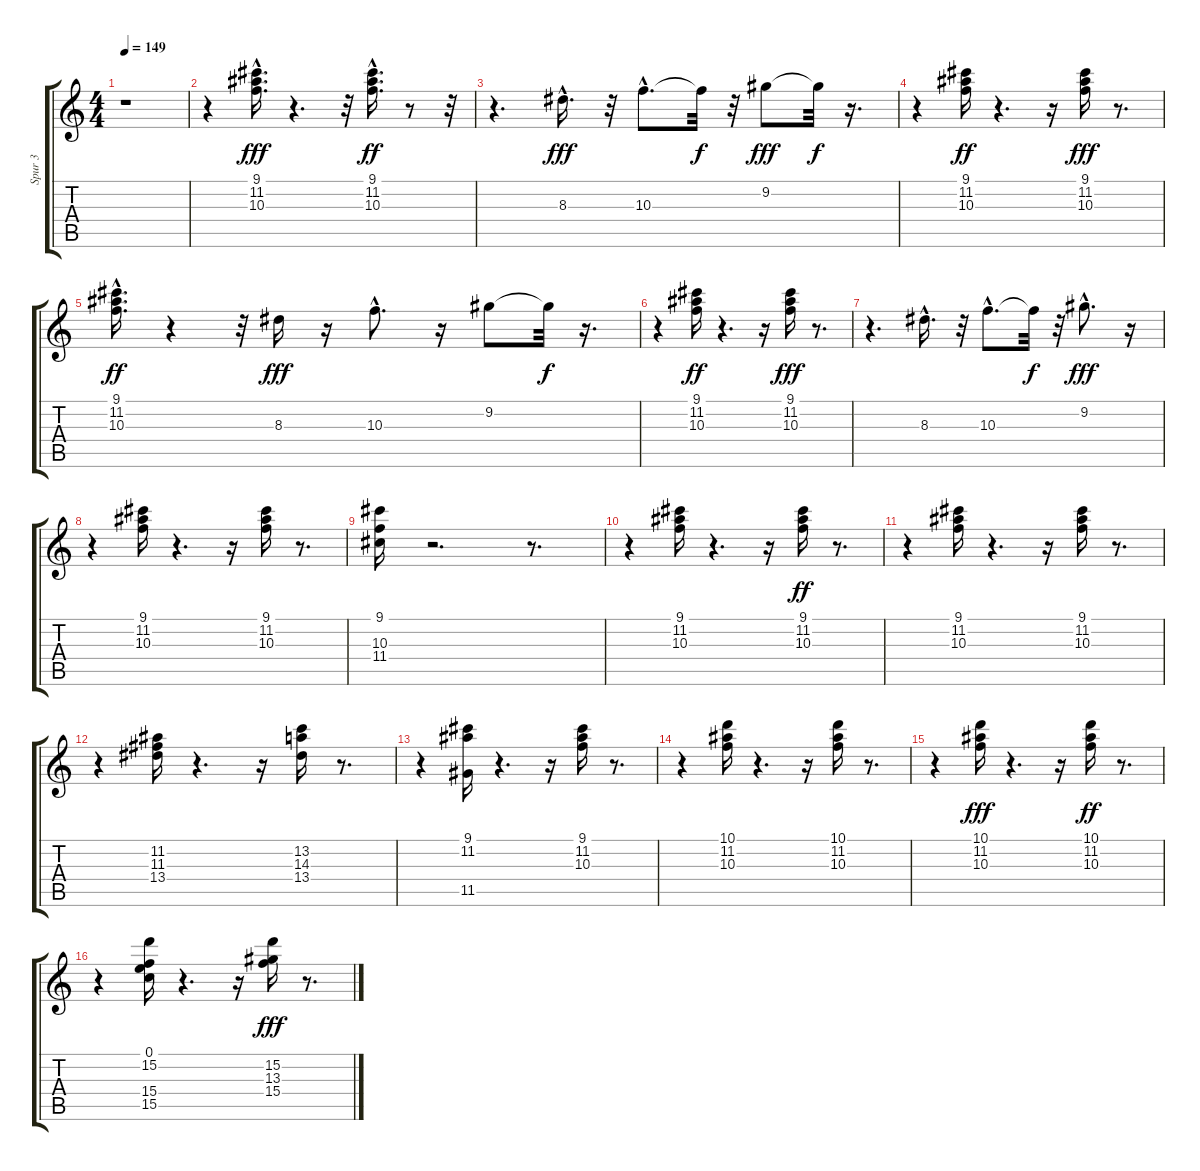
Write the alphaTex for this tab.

\track ("Spur 3" "Spur 3") {instrument acousticguitarnylon}
\staff {score tabs}
\tuning (E4 B3 G3 D3 A2 E2) {hide}
\ts (4 4)
\tempo 149
\clef g2
\ks c
r.1{dy fff instrument acousticguitarnylon} |
r.4 (9.1{hac} 11.2{hac} 10.3{hac}).16{d} r.4{d} r.32 (9.1{hac} 11.2{hac} 10.3{hac}).16{d dy ff} r.8 r.32 |
r.4{d} 8.3{hac}.16{d dy fff} r.32 10.3{hac}.8{d} 10.3{t}.32{dy f} r.32 9.2.8{dy fff} 9.2{t}.32{dy f} r.16{d} |
r.4 (9.1 11.2 10.3).16{dy ff} r.4{d} r.16 (9.1 11.2 10.3).16{dy fff} r.8{d} |
(9.1{hac} 11.2{hac} 10.3{hac}).16{d dy ff} r.4 r.32 8.3.16{dy fff} r.16 10.3{hac}.8{d} r.16 9.2.8 9.2{t}.32{dy f} r.16{d} |
r.4 (9.1 11.2 10.3).16{dy ff} r.4{d} r.16 (9.1 11.2 10.3).16{dy fff} r.8{d} |
r.4{d} 8.3{hac}.16{d} r.32 10.3{hac}.8{d} 10.3{t}.32{dy f} r.32 9.2{hac}.8{d dy fff} r.16 |
r.4 (9.1 11.2 10.3).16 r.4{d} r.16 (9.1 11.2 10.3).16 r.8{d} |
(9.1 10.3 11.4).16 r.2{d} r.8{d} |
r.4 (9.1 11.2 10.3).16 r.4{d} r.16 (9.1 11.2 10.3).16{dy ff} r.8{d} |
r.4 (9.1 11.2 10.3).16 r.4{d} r.16 (9.1 11.2 10.3).16 r.8{d} |
r.4 (11.2 11.3 13.4).16 r.4{d} r.16 (13.2 14.3 13.4).16 r.8{d} |
r.4 (9.1 11.2 11.5).16 r.4{d} r.16 (9.1 11.2 10.3).16 r.8{d} |
r.4 (10.1 11.2 10.3).16 r.4{d} r.16 (10.1 11.2 10.3).16 r.8{d} |
r.4 (10.1 11.2 10.3).16{dy fff} r.4{d} r.16 (10.1 11.2 10.3).16{dy ff} r.8{d} |
r.4 (0.1 15.2 15.4 15.5).16 r.4{d} r.16 (15.2 13.3 15.4).16{dy fff} r.8{d}
